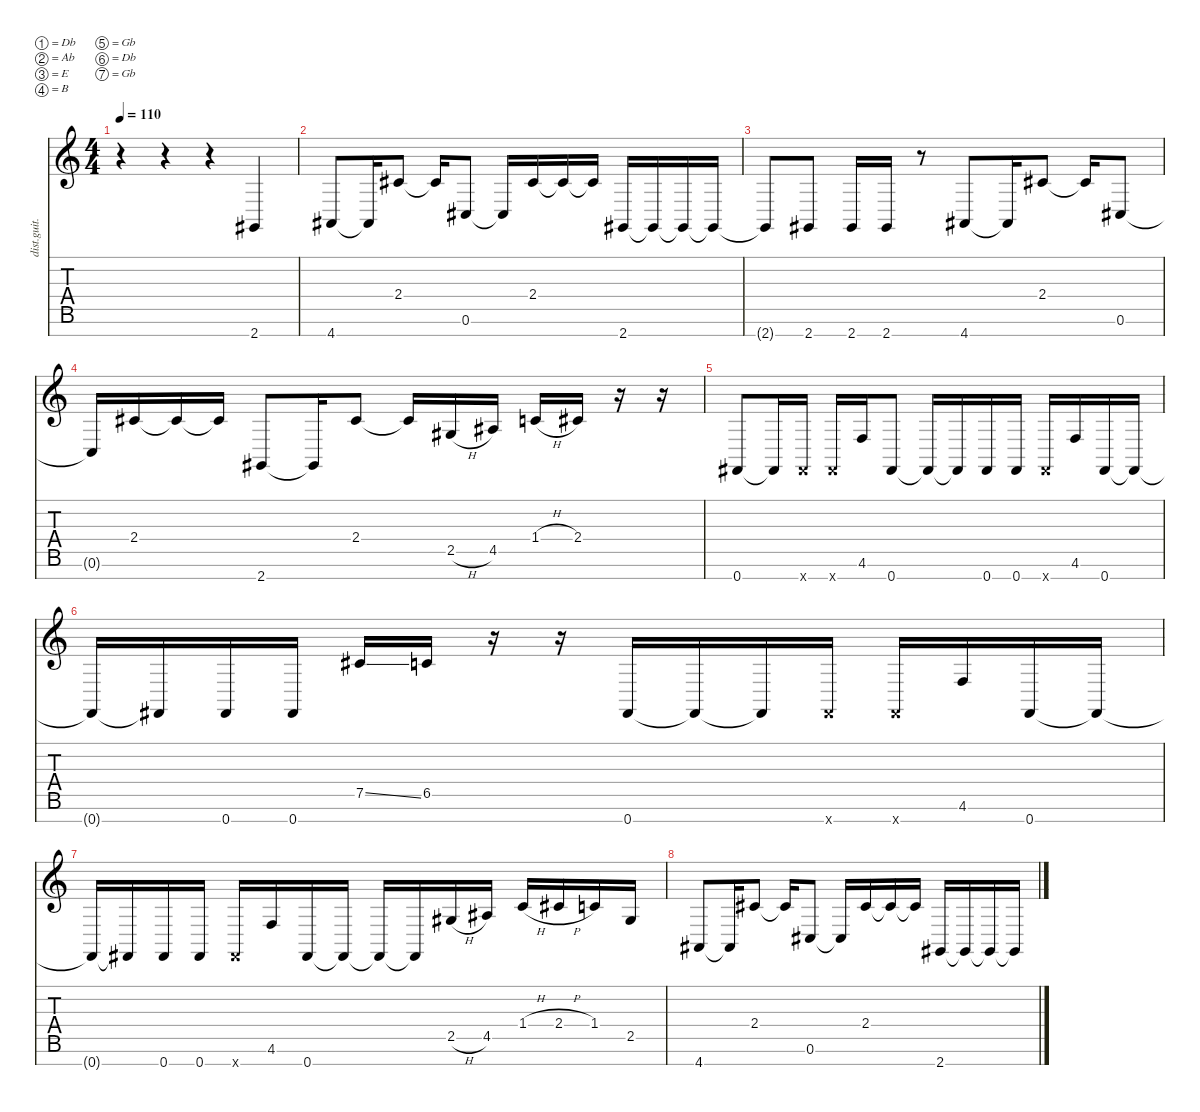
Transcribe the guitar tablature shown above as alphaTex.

\defaultSystemsLayout 4
\hideDynamics
\bracketExtendMode nobrackets
\otherSystemsTrackNameOrientation horizontal
\track ("Distortion Guitar" "dist.guit.") {instrument distortionguitar}
\staff {score tabs}
\tuning (Db4 Ab3 E3 B2 Gb2 Db2 Gb1)
\ts (4 4)
\tempo 110
\clef g2
\ks c
r.4{dy mf beam Down} r.4{beam Down} r.4{beam Down} 2.7{acc #}.4{beam Up} |
4.7{acc #}.8{beam Up} 4.7{t acc #}.16{beam Up} 2.4{acc #}.8{beam Up} 2.4{t acc #}.16{beam Up} 0.6{acc #}.8{beam Up} 0.6{t acc #}.16{beam Up} 2.4{acc #}.16{beam Up} 2.4{t acc #}.16{beam Up} 2.4{t acc #}.16{beam Up} 2.7{acc #}.16{beam Up} 2.7{t acc #}.16{beam Up} 2.7{t acc #}.16{beam Up} 2.7{t acc #}.16{beam Up} |
2.7{t acc #}.8{beam Up} 2.7{acc #}.8{beam Up} 2.7{acc #}.16{beam Up} 2.7{acc #}.16{beam Up} r.8{beam Up} 4.7{acc #}.8{beam Up} 4.7{t acc #}.16{beam Up} 2.4{acc #}.8{beam Up} 2.4{t acc #}.16{beam Up} 0.6{acc #}.8{beam Up} |
0.6{t acc #}.16{beam Up} 2.4{acc #}.16{beam Up} 2.4{t acc #}.16{beam Up} 2.4{t acc #}.16{beam Up} 2.7{acc #}.8{beam Up} 2.7{t acc #}.16{beam Up} 2.4{acc #}.8{beam Up} 2.4{t acc #}.16{beam Up} 2.5{h acc #}.16{beam Up} 4.5{acc #}.16{beam Up} 1.4{h}.16{beam Up} 2.4{acc #}.16{beam Up} r.16{beam Up} r.16{beam Up} |
0.7{acc #}.8{beam Up} 0.7{t acc #}.16{beam Up} 0.7{x acc #}.16{beam Up} 0.7{x acc #}.16{beam Up} 4.6.16{beam Up} 0.7{acc #}.8{beam Up} 0.7{t acc #}.16{beam Up} 0.7{t acc #}.16{beam Up} 0.7{acc #}.16{beam Up} 0.7{acc #}.16{beam Up} 0.7{x acc #}.16{beam Up} 4.6.16{beam Up} 0.7{acc #}.16{beam Up} 0.7{t acc #}.16{beam Up} |
0.7{t acc #}.16{beam Up} 0.7{t acc #}.16{beam Up} 0.7{acc #}.16{beam Up} 0.7{acc #}.16{beam Up} 7.5{ss acc #}.16{beam Up} 6.5.16{beam Up} r.16{beam Up} r.16{beam Up} 0.7{acc #}.16{beam Up} 0.7{t acc #}.16{beam Up} 0.7{t acc #}.16{beam Up} 0.7{x acc #}.16{beam Up} 0.7{x acc #}.16{beam Up} 4.6.16{beam Up} 0.7{acc #}.16{beam Up} 0.7{t acc #}.16{beam Up} |
0.7{t acc #}.16{beam Up} 0.7{t acc #}.16{beam Up} 0.7{acc #}.16{beam Up} 0.7{acc #}.16{beam Up} 0.7{x acc #}.16{beam Up} 4.6.16{beam Up} 0.7{acc #}.16{beam Up} 0.7{t acc #}.16{beam Up} 0.7{t acc #}.16{beam Up} 0.7{t acc #}.16{beam Up} 2.5{h acc #}.16{beam Up} 4.5{acc #}.16{beam Up} 1.4{h}.16{beam Up} 2.4{h acc #}.16{beam Up} 1.4.16{beam Up} 2.5{acc #}.16{beam Up} |
4.7{acc #}.8{beam Up} 4.7{t acc #}.16{beam Up} 2.4{acc #}.8{beam Up} 2.4{t acc #}.16{beam Up} 0.6{acc #}.8{beam Up} 0.6{t acc #}.16{beam Up} 2.4{acc #}.16{beam Up} 2.4{t acc #}.16{beam Up} 2.4{t acc #}.16{beam Up} 2.7{acc #}.16{beam Up} 2.7{t acc #}.16{beam Up} 2.7{t acc #}.16{beam Up} 2.7{t acc #}.16{beam Up}
